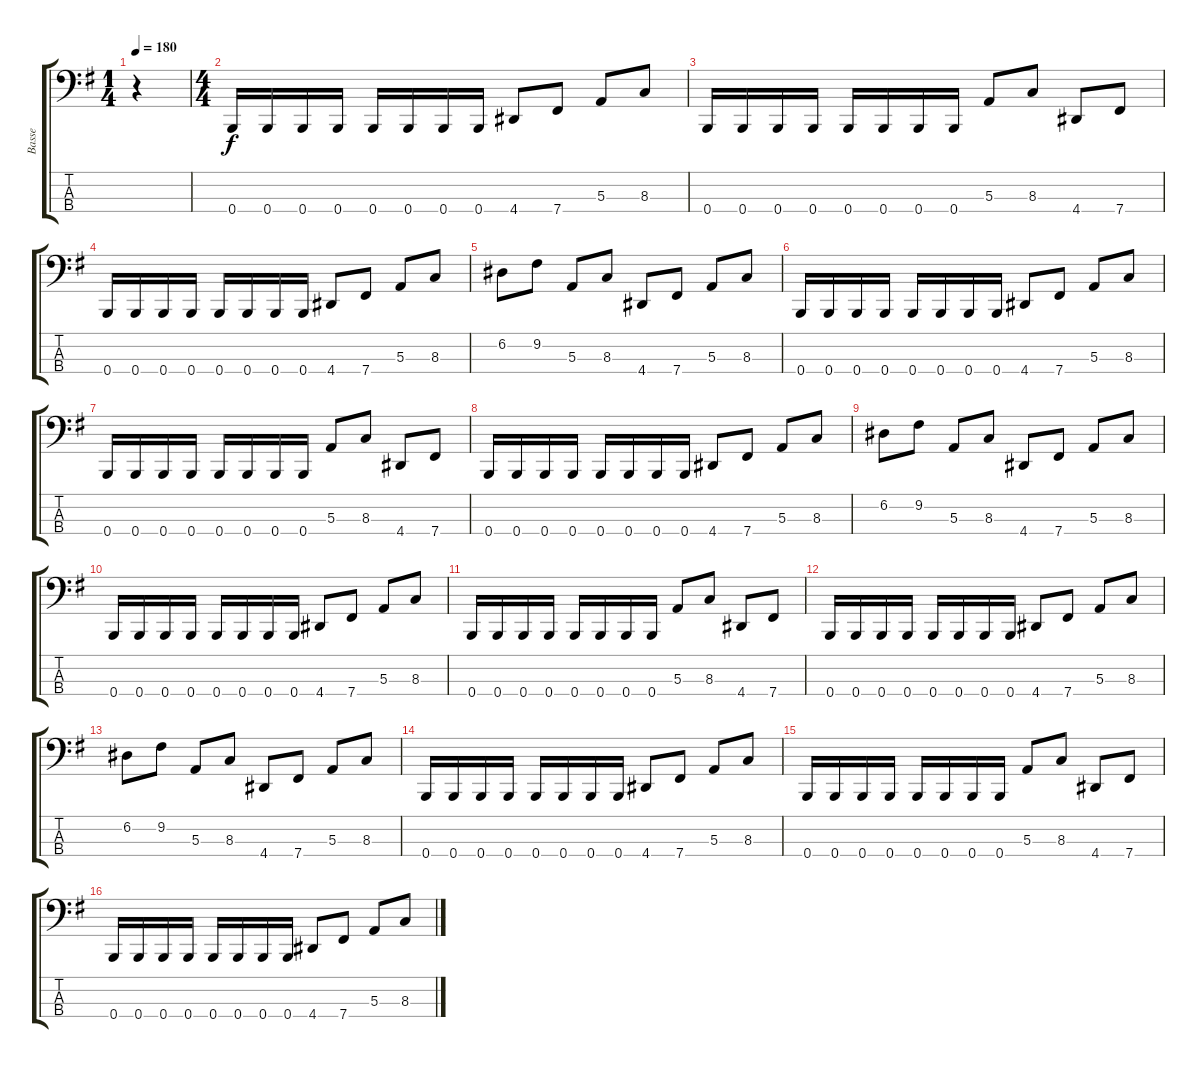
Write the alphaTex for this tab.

\track ("Basse" "Basse") {instrument electricbasspick}
\staff {score tabs}
\tuning (D2 A1 E1 B0) {hide}
\ts (1 4)
\tempo 180
\clef f4
\ks g
r.4{dy f instrument electricbasspick} |
\ts (4 4)
0.4.16 0.4.16 0.4.16 0.4.16 0.4.16 0.4.16 0.4.16 0.4.16 4.4.8 7.4.8 5.3.8 8.3.8 |
0.4.16 0.4.16 0.4.16 0.4.16 0.4.16 0.4.16 0.4.16 0.4.16 5.3.8 8.3.8 4.4.8 7.4.8 |
0.4.16 0.4.16 0.4.16 0.4.16 0.4.16 0.4.16 0.4.16 0.4.16 4.4.8 7.4.8 5.3.8 8.3.8 |
6.2.8 9.2.8 5.3.8 8.3.8 4.4.8 7.4.8 5.3.8 8.3.8 |
0.4.16 0.4.16 0.4.16 0.4.16 0.4.16 0.4.16 0.4.16 0.4.16 4.4.8 7.4.8 5.3.8 8.3.8 |
0.4.16 0.4.16 0.4.16 0.4.16 0.4.16 0.4.16 0.4.16 0.4.16 5.3.8 8.3.8 4.4.8 7.4.8 |
0.4.16 0.4.16 0.4.16 0.4.16 0.4.16 0.4.16 0.4.16 0.4.16 4.4.8 7.4.8 5.3.8 8.3.8 |
6.2.8 9.2.8 5.3.8 8.3.8 4.4.8 7.4.8 5.3.8 8.3.8 |
0.4.16 0.4.16 0.4.16 0.4.16 0.4.16 0.4.16 0.4.16 0.4.16 4.4.8 7.4.8 5.3.8 8.3.8 |
0.4.16 0.4.16 0.4.16 0.4.16 0.4.16 0.4.16 0.4.16 0.4.16 5.3.8 8.3.8 4.4.8 7.4.8 |
0.4.16 0.4.16 0.4.16 0.4.16 0.4.16 0.4.16 0.4.16 0.4.16 4.4.8 7.4.8 5.3.8 8.3.8 |
6.2.8 9.2.8 5.3.8 8.3.8 4.4.8 7.4.8 5.3.8 8.3.8 |
0.4.16 0.4.16 0.4.16 0.4.16 0.4.16 0.4.16 0.4.16 0.4.16 4.4.8 7.4.8 5.3.8 8.3.8 |
0.4.16 0.4.16 0.4.16 0.4.16 0.4.16 0.4.16 0.4.16 0.4.16 5.3.8 8.3.8 4.4.8 7.4.8 |
0.4.16 0.4.16 0.4.16 0.4.16 0.4.16 0.4.16 0.4.16 0.4.16 4.4.8 7.4.8 5.3.8 8.3.8
